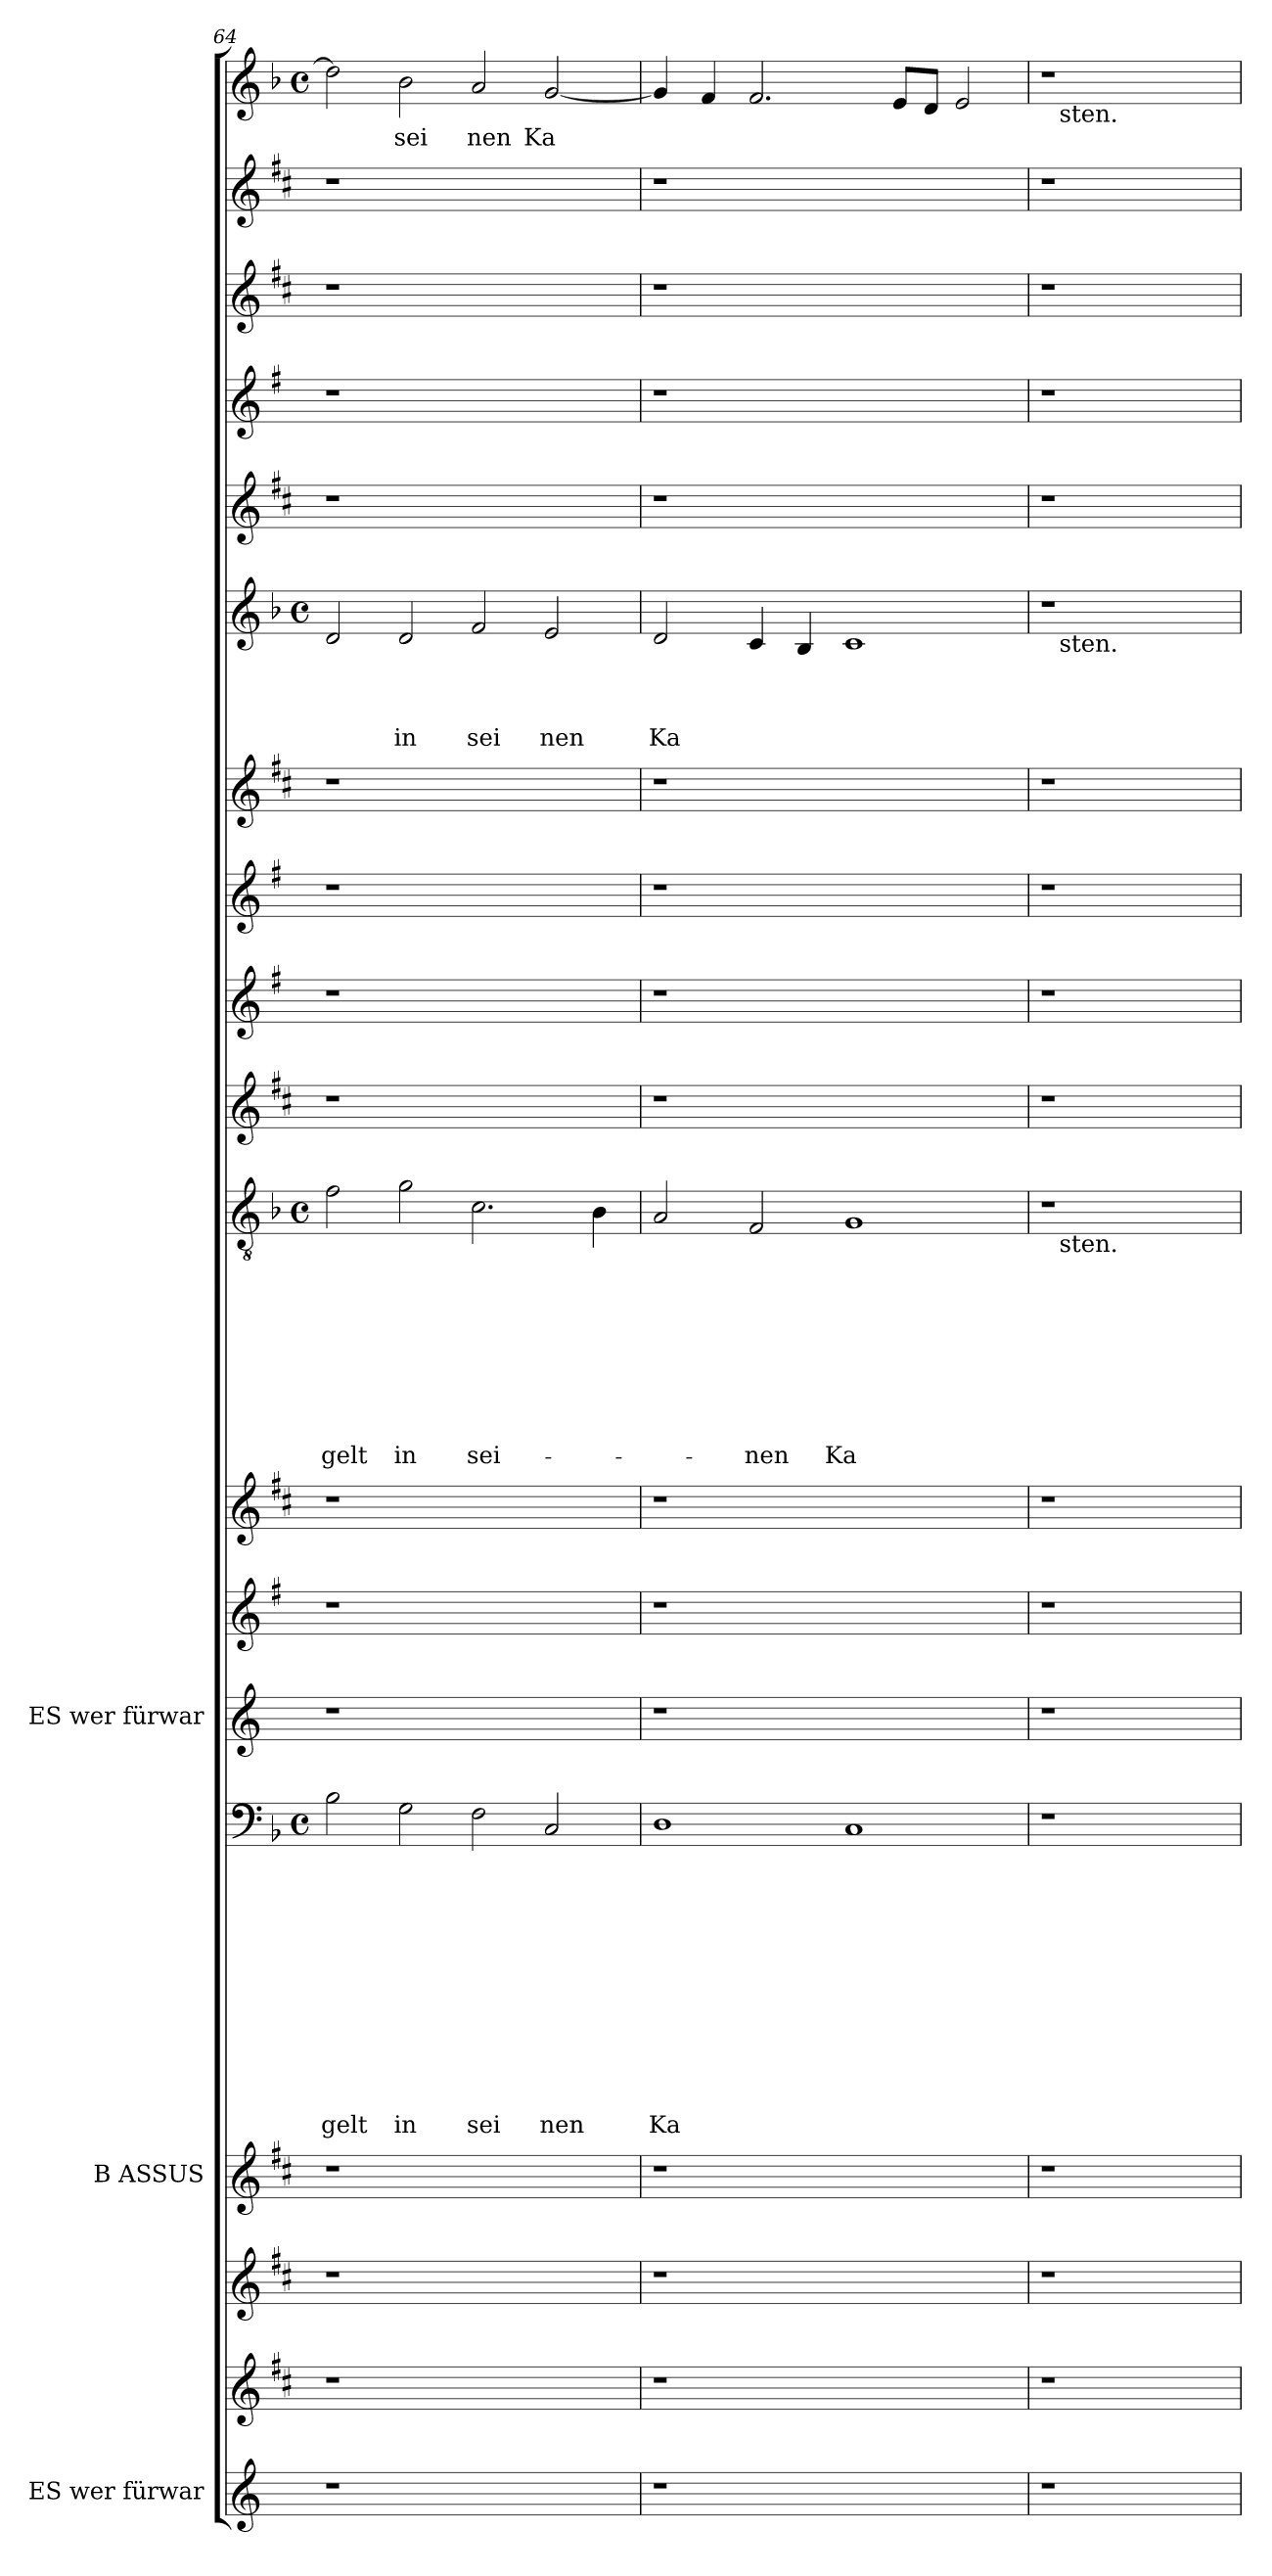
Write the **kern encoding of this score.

**kern	**kern	**kern	**kern	**kern	**text	**text	**text	**text	**text	**text	**text	**text	**text	**text	**text	**text	**kern	**kern	**kern	**kern	**text	**text	**text	**text	**text	**text	**text	**text	**text	**kern	**kern	**kern	**kern	**kern	**text	**text	**text	**text	**kern	**kern	**kern	**kern	**kern	**text
*part19	*part18	*part17	*part16	*part15	*part15	*part15	*part15	*part15	*part15	*part15	*part15	*part15	*part15	*part15	*part15	*part15	*part14	*part13	*part12	*part11	*part11	*part11	*part11	*part11	*part11	*part11	*part11	*part11	*part11	*part10	*part9	*part8	*part7	*part6	*part6	*part6	*part6	*part6	*part5	*part4	*part3	*part2	*part1	*part1
*staff19	*staff18	*staff17	*staff16	*staff15	*staff15	*staff15	*staff15	*staff15	*staff15	*staff15	*staff15	*staff15	*staff15	*staff15	*staff15	*staff15	*staff14	*staff13	*staff12	*staff11	*staff11	*staff11	*staff11	*staff11	*staff11	*staff11	*staff11	*staff11	*staff11	*staff10	*staff9	*staff8	*staff7	*staff6	*staff6	*staff6	*staff6	*staff6	*staff5	*staff4	*staff3	*staff2	*staff1	*staff1
*I"ES wer fürwar	*	*	*I"B ASSUS	*	*	*	*	*	*	*	*	*	*	*	*	*	*I"ES wer fürwar	*	*	*	*	*	*	*	*	*	*	*	*	*	*	*	*	*	*	*	*	*	*	*	*	*	*	*
*clefG2	*clefG2	*clefG2	*clefG2	*clefF4	*	*	*	*	*	*	*	*	*	*	*	*	*clefG2	*clefG2	*clefG2	*clefGv2	*	*	*	*	*	*	*	*	*	*clefG2	*clefG2	*clefG2	*clefG2	*clefG2	*	*	*	*	*clefG2	*clefG2	*clefG2	*clefG2	*clefG2	*
*	*ITrd1c2	*ITrd1c2	*ITrd1c2	*ITrd-3c-5	*	*	*	*	*	*	*	*	*	*	*	*	*	*ITrd-3c-5	*ITrd1c2	*ITrd-3c-5	*	*	*	*	*	*	*	*	*	*ITrd1c2	*ITrd-3c-5	*ITrd-3c-5	*ITrd1c2	*ITrd-3c-5	*	*	*	*	*ITrd1c2	*ITrd-3c-5	*ITrd1c2	*ITrd1c2	*ITrd-3c-5	*
*k[]	*k[]	*k[]	*k[]	*k[b-e-]	*	*	*	*	*	*	*	*	*	*	*	*	*k[]	*k[]	*k[]	*k[b-e-]	*	*	*	*	*	*	*	*	*	*k[]	*k[]	*k[]	*k[]	*k[b-e-]	*	*	*	*	*k[]	*k[]	*k[]	*k[]	*k[b-e-]	*
*C:	*C:	*C:	*C:	*B-:	*	*	*	*	*	*	*	*	*	*	*	*	*C:	*C:	*C:	*B-:	*	*	*	*	*	*	*	*	*	*C:	*C:	*C:	*C:	*B-:	*	*	*	*	*C:	*C:	*C:	*C:	*B-:	*
*	*	*	*	*M4/4	*	*	*	*	*	*	*	*	*	*	*	*	*	*	*	*M4/4	*	*	*	*	*	*	*	*	*	*	*	*	*	*M4/4	*	*	*	*	*	*	*	*	*M4/4	*
*	*	*	*	*met(c)	*	*	*	*	*	*	*	*	*	*	*	*	*	*	*	*met(c)	*	*	*	*	*	*	*	*	*	*	*	*	*	*met(c)	*	*	*	*	*	*	*	*	*met(c)	*
=64	=64	=64	=64	=64	=64	=64	=64	=64	=64	=64	=64	=64	=64	=64	=64	=64	=64	=64	=64	=64	=64	=64	=64	=64	=64	=64	=64	=64	=64	=64	=64	=64	=64	=64	=64	=64	=64	=64	=64	=64	=64	=64	=64	=64
!	!	!	!	!	!	!	!	!	!	!	!	!	!	!	!	!LO:LY:b	!	!	!	!	!	!	!	!	!	!	!	!	!LO:LY:b	!	!	!	!	!	!	!	!	!	!	!	!	!	!	!
1r	1r	1r	1r	2e-\	.	.	.	.	.	.	.	.	.	.	.	gelt	1r	1r	1r	2b-\	.	.	.	.	.	.	.	.	gelt	1r	1r	1r	1r	2g/	.	.	.	.	1r	1r	1r	1r	2gg\]	.
!	!	!	!	!	!	!	!	!	!	!	!	!	!	!	!	!LO:LY:b	!	!	!	!	!	!	!	!	!	!	!	!	!LO:LY:b	!	!	!	!	!	!	!	!	!LO:LY:b	!	!	!	!	!	!LO:LY:b
.	.	.	.	2c\	.	.	.	.	.	.	.	.	.	.	.	in	.	.	.	2cc\	.	.	.	.	.	.	.	.	in	.	.	.	.	2g/	.	.	.	in	.	.	.	.	2ee-\	sei
!	!	!	!	!	!	!	!	!	!	!	!	!	!	!	!	!LO:LY:b	!	!	!	!	!	!	!	!	!	!	!	!	!LO:LY:b	!	!	!	!	!	!	!	!	!LO:LY:b	!	!	!	!	!	!LO:LY:b
1ryy	1ryy	1ryy	1ryy	2B-\	.	.	.	.	.	.	.	.	.	.	.	sei	1ryy	1ryy	1ryy	2.f\	.	.	.	.	.	.	.	.	sei-	1ryy	1ryy	1ryy	1ryy	2b-/	.	.	.	sei	1ryy	1ryy	1ryy	1ryy	2dd/	nen
!	!	!	!	!	!	!	!	!	!	!	!	!	!	!	!	!LO:LY:b	!	!	!	!	!	!	!	!	!	!	!	!	!	!	!	!	!	!	!	!	!	!LO:LY:b	!	!	!	!	!	!LO:LY:b
.	.	.	.	2F/	.	.	.	.	.	.	.	.	.	.	.	nen	.	.	.	.	.	.	.	.	.	.	.	.	.	.	.	.	.	2a/	.	.	.	nen	.	.	.	.	[<2cc/	Ka
.	.	.	.	.	.	.	.	.	.	.	.	.	.	.	.	.	.	.	.	4e-\	.	.	.	.	.	.	.	.	.	.	.	.	.	.	.	.	.	.	.	.	.	.	.	.
=65	=65	=65	=65	=65	=65	=65	=65	=65	=65	=65	=65	=65	=65	=65	=65	=65	=65	=65	=65	=65	=65	=65	=65	=65	=65	=65	=65	=65	=65	=65	=65	=65	=65	=65	=65	=65	=65	=65	=65	=65	=65	=65	=65	=65
!	!	!	!	!	!	!	!	!	!	!	!	!	!	!	!	!LO:LY:b	!	!	!	!	!	!	!	!	!	!	!	!	!	!	!	!	!	!	!	!	!	!LO:LY:b	!	!	!	!	!	!
1r	1r	1r	1r	1G	.	.	.	.	.	.	.	.	.	.	.	Ka	1r	1r	1r	2d/	.	.	.	.	.	.	.	.	.	1r	1r	1r	1r	2g/	.	.	.	Ka	1r	1r	1r	1r	4cc/]	.
.	.	.	.	.	.	.	.	.	.	.	.	.	.	.	.	.	.	.	.	.	.	.	.	.	.	.	.	.	.	.	.	.	.	.	.	.	.	.	.	.	.	.	4b-/	.
!	!	!	!	!	!	!	!	!	!	!	!	!	!	!	!	!	!	!	!	!	!	!	!	!	!	!	!	!	!LO:LY:b	!	!	!	!	!	!	!	!	!	!	!	!	!	!	!
.	.	.	.	.	.	.	.	.	.	.	.	.	.	.	.	.	.	.	.	2B-/	.	.	.	.	.	.	.	.	-nen	.	.	.	.	4f/	.	.	.	.	.	.	.	.	2.b-/	.
.	.	.	.	.	.	.	.	.	.	.	.	.	.	.	.	.	.	.	.	.	.	.	.	.	.	.	.	.	.	.	.	.	.	4e-/	.	.	.	.	.	.	.	.	.	.
!	!	!	!	!	!	!	!	!	!	!	!	!	!	!	!	!	!	!	!	!	!	!	!	!	!	!	!	!	!LO:LY:b	!	!	!	!	!	!	!	!	!	!	!	!	!	!	!
1ryy	1ryy	1ryy	1ryy	1F	.	.	.	.	.	.	.	.	.	.	.	.	1ryy	1ryy	1ryy	1c	.	.	.	.	.	.	.	.	Ka-	1ryy	1ryy	1ryy	1ryy	1f	.	.	.	.	1ryy	1ryy	1ryy	1ryy	.	.
.	.	.	.	.	.	.	.	.	.	.	.	.	.	.	.	.	.	.	.	.	.	.	.	.	.	.	.	.	.	.	.	.	.	.	.	.	.	.	.	.	.	.	8a/L	.
.	.	.	.	.	.	.	.	.	.	.	.	.	.	.	.	.	.	.	.	.	.	.	.	.	.	.	.	.	.	.	.	.	.	.	.	.	.	.	.	.	.	.	8g/J	.
.	.	.	.	.	.	.	.	.	.	.	.	.	.	.	.	.	.	.	.	.	.	.	.	.	.	.	.	.	.	.	.	.	.	.	.	.	.	.	.	.	.	.	2a/	.
=66	=66	=66	=66	=66	=66	=66	=66	=66	=66	=66	=66	=66	=66	=66	=66	=66	=66	=66	=66	=66	=66	=66	=66	=66	=66	=66	=66	=66	=66	=66	=66	=66	=66	=66	=66	=66	=66	=66	=66	=66	=66	=66	=66	=66
*	*	*	*	*	*	*	*	*	*	*	*	*	*	*	*	*	*	*	*	*^	*	*	*	*	*	*	*	*	*	*	*	*	*	*^	*	*	*	*	*	*	*	*	*^	*
1r	1r	1r	1r	1r	.	.	.	.	.	.	.	.	.	.	.	.	1r	1r	1r	1r	32.ryy	.	.	.	.	.	.	.	.	.	1r	1r	1r	1r	1r	32.ryy	.	.	.	.	1r	1r	1r	1r	1r	32.ryy	.
!	!	!	!	!	!	!	!	!	!	!	!	!	!	!	!	!	!	!	!	!	!	!	!	!	!	!	!	!	!	!	!	!	!	!	!	!	!	!	!	!	!	!	!	!	!	!LO:TX:b:t=sten.	!
!	!	!	!	!	!	!	!	!	!	!	!	!	!	!	!	!	!	!	!	!	!	!	!	!	!	!	!	!	!	!	!	!	!	!	!	!LO:TX:b:t=sten.	!	!	!	!	!	!	!	!	!	!	!
!	!	!	!	!	!	!	!	!	!	!	!	!	!	!	!	!	!	!	!	!	!LO:TX:b:t=sten.	!	!	!	!	!	!	!	!	!	!	!	!	!	!	!	!	!	!	!	!	!	!	!	!	!	!
.	.	.	.	.	.	.	.	.	.	.	.	.	.	.	.	.	.	.	.	.	2ryy	.	.	.	.	.	.	.	.	.	.	.	.	.	.	2ryy	.	.	.	.	.	.	.	.	.	2ryy	.
.	.	.	.	.	.	.	.	.	.	.	.	.	.	.	.	.	.	.	.	.	4ryy	.	.	.	.	.	.	.	.	.	.	.	.	.	.	4ryy	.	.	.	.	.	.	.	.	.	4ryy	.
.	.	.	.	.	.	.	.	.	.	.	.	.	.	.	.	.	.	.	.	.	8ryy	.	.	.	.	.	.	.	.	.	.	.	.	.	.	8ryy	.	.	.	.	.	.	.	.	.	8ryy	.
.	.	.	.	.	.	.	.	.	.	.	.	.	.	.	.	.	.	.	.	.	16ryy	.	.	.	.	.	.	.	.	.	.	.	.	.	.	16ryy	.	.	.	.	.	.	.	.	.	16ryy	.
.	.	.	.	.	.	.	.	.	.	.	.	.	.	.	.	.	.	.	.	.	64ryy	.	.	.	.	.	.	.	.	.	.	.	.	.	.	64ryy	.	.	.	.	.	.	.	.	.	64ryy	.
*	*	*	*	*	*	*	*	*	*	*	*	*	*	*	*	*	*	*	*	*v	*v	*	*	*	*	*	*	*	*	*	*	*	*	*	*v	*v	*	*	*	*	*	*	*	*	*v	*v	*
=	=	=	=	=	=	=	=	=	=	=	=	=	=	=	=	=	=	=	=	=	=	=	=	=	=	=	=	=	=	=	=	=	=	=	=	=	=	=	=	=	=	=	=	=
*-	*-	*-	*-	*-	*-	*-	*-	*-	*-	*-	*-	*-	*-	*-	*-	*-	*-	*-	*-	*-	*-	*-	*-	*-	*-	*-	*-	*-	*-	*-	*-	*-	*-	*-	*-	*-	*-	*-	*-	*-	*-	*-	*-	*-
